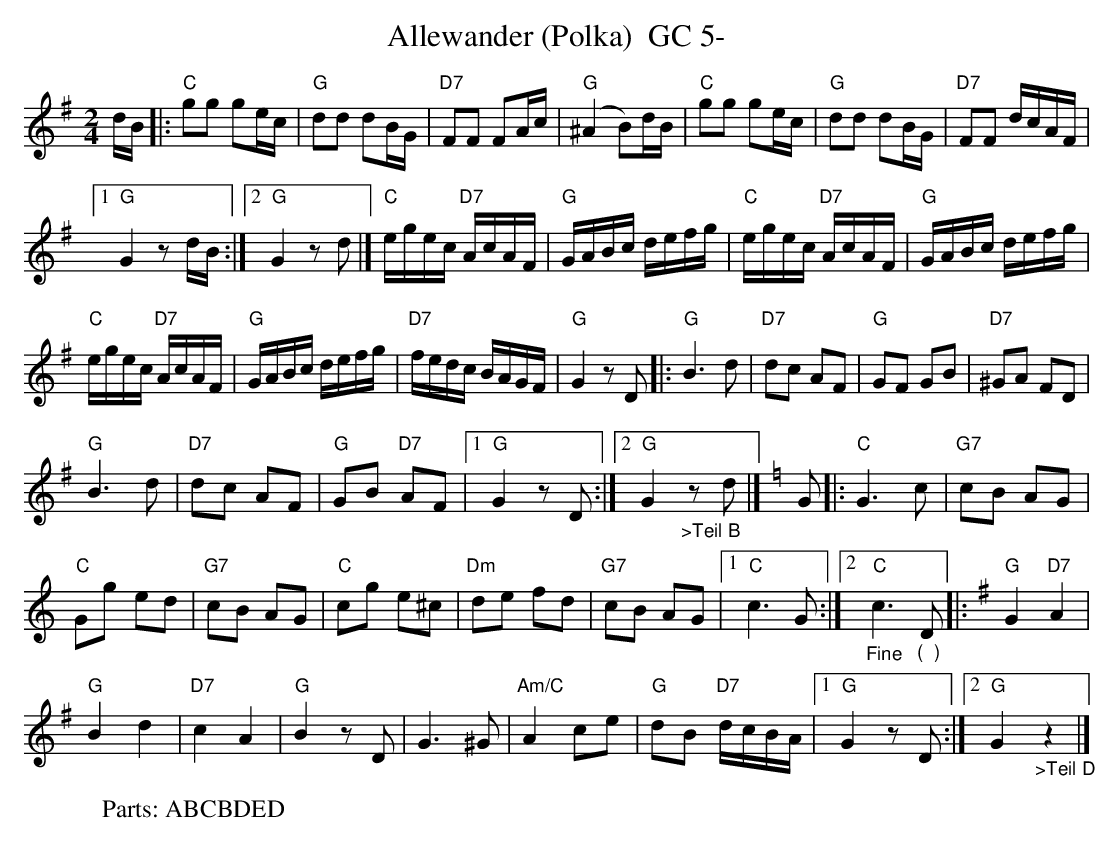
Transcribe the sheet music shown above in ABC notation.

X:1
T:Allewander (Polka)  GC 5-
M:2/4
L:1/16
K:G %%MIDI gchordon
dB |: "C"g2g2 g2ec | "G"d2d2 d2BG | "D7"F2F2 F2Ac | ("G"^A4B2)dB | "C"g2g2 g2ec | "G"d2d2 d2BG | "D7"F2F2 dcAF |1
"G"G4z2dB :|2 "G"G4z2d2 |] "C"egec "D7"AcAF | "G"GABc defg | "C"egec "D7"AcAF | "G"GABc defg |
"C"egec "D7"AcAF | "G"GABc defg | "D7"fedc BAGF | "G"G4z2D2 [L:1/8] |: "G"B3d | "D7"dc AF | "G"GF GB | "D7"^GA FD |
"G"B3d | "D7"dc AF | "G"GB "D7"AF |1 "G"G2zD :|2 "G"G2"_>Teil B"zd |] [K:C] G |: "C"G3c | "G7"cB AG |
"C"Gg ed | "G7"cB AG | "C"cg e^c | "Dm"de fd | "G7"cB AG |1 "C"c3G :|2 "C""_Fine"c3"_(  )"D |: [K:G] "G"G2"D7"A2 |
"G"B2d2 | "D7"c2A2 | "G"B2zD | G3^G | "Am/C"A2 ce | "G"dB "D7"d/2c/2B/2A/2 |1 "G"G2zD :|2 "G"G2"_>Teil D"z2 |]
W:Parts: ABCBDED
